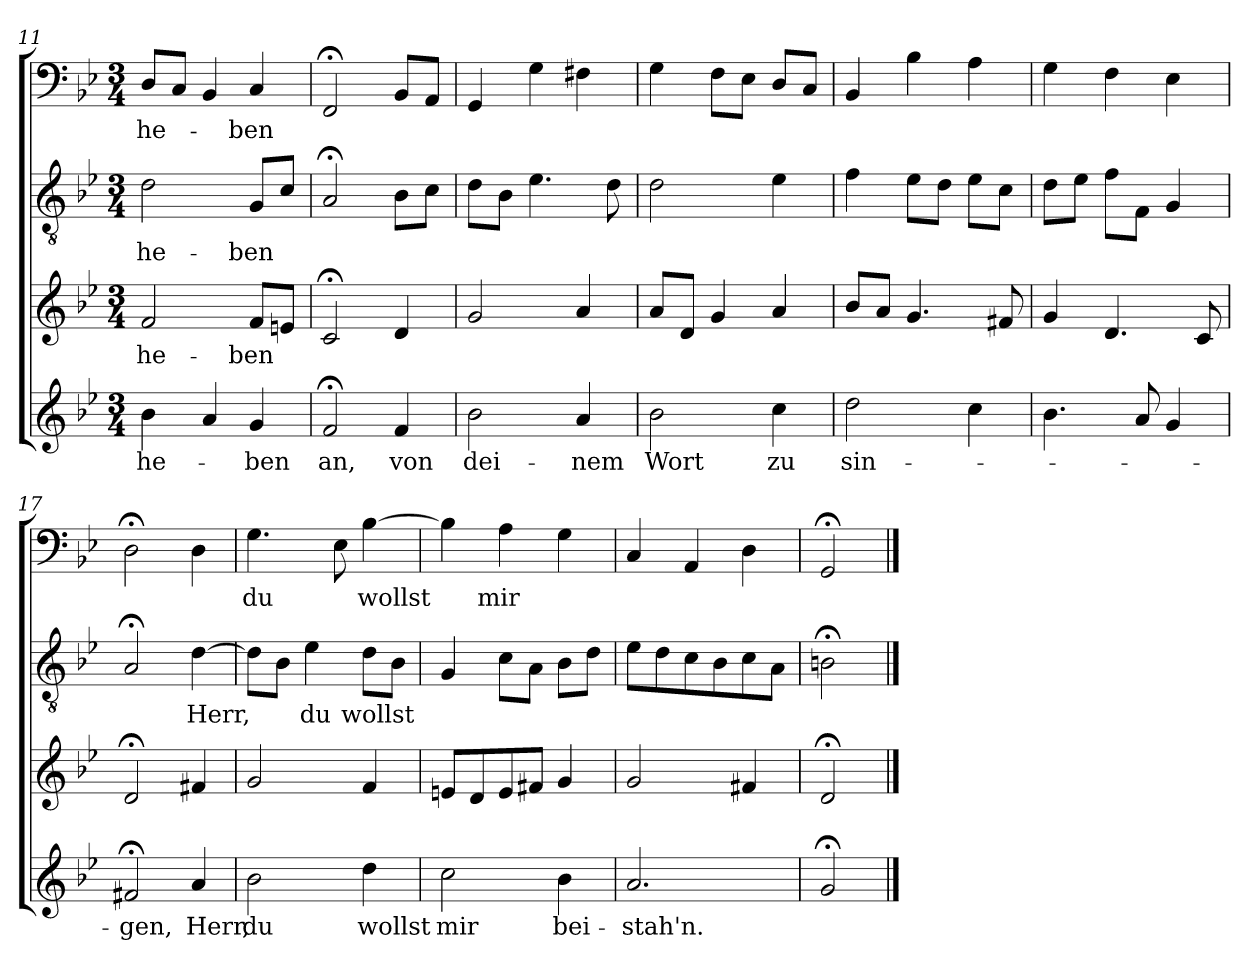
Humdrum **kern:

**kern	**text	**kern	**text	**kern	**text	**kern	**text
*part4	*part4	*part3	*part3	*part2	*part2	*part1	*part1
*staff4	*staff4	*staff3	*staff3	*staff2	*staff2	*staff1	*staff1
*clefG2	*	*clefG2	*	*clefGv2	*	*clefF4	*
*k[b-e-]	*	*k[b-e-]	*	*k[b-e-]	*	*k[b-e-]	*
*g:	*	*g:	*	*g:	*	*g:	*
*M3/4	*	*M3/4	*	*M3/4	*	*M3/4	*
=11	=11	=11	=11	=11	=11	=11	=11
4b-\	he-	2f/	he-	2d\	he-	8D/L	he-
.	.	.	.	.	.	8C/J	.
4a/	.	.	.	.	.	4BB-/	.
4g/	-ben	8f/L	-ben	8G/L	-ben	4C/	-ben
.	.	8en/J	.	8c/J	.	.	.
=12	=12	=12	=12	=12	=12	=12	=12
2f;</	an,	2c;</	.	2A;</	.	2FF;</	.
4f/	von	4d/	.	8B-\L	.	8BB-/L	.
.	.	.	.	8c\J	.	8AA/J	.
=13	=13	=13	=13	=13	=13	=13	=13
2b-\	dei-	2g/	.	8d\L	.	4GG/	.
.	.	.	.	8B-\J	.	.	.
.	.	.	.	4.e-\	.	4G\	.
4a/	-nem	4a/	.	.	.	4F#X\	.
.	.	.	.	8d\	.	.	.
=14	=14	=14	=14	=14	=14	=14	=14
2b-\	Wort	8a/L	.	2d\	.	4G\	.
.	.	8d/J	.	.	.	.	.
.	.	4g/	.	.	.	8F\L	.
.	.	.	.	.	.	8E-\J	.
4cc\	zu	4a/	.	4e-\	.	8D/L	.
.	.	.	.	.	.	8C/J	.
=15	=15	=15	=15	=15	=15	=15	=15
2dd\	sin-	8b-/L	.	4f\	.	4BB-/	.
.	.	8a/J	.	.	.	.	.
.	.	4.g/	.	8e-\L	.	4B-\	.
.	.	.	.	8d\J	.	.	.
4cc\	.	.	.	8e-\L	.	4A\	.
.	.	8f#X/	.	8c\J	.	.	.
=16	=16	=16	=16	=16	=16	=16	=16
4.b-\	.	4g/	.	8d\L	.	4G\	.
.	.	.	.	8e-\J	.	.	.
.	.	4.d/	.	8f\L	.	4F\	.
8a/	.	.	.	8F\J	.	.	.
4g/	.	.	.	4G/	.	4E-\	.
.	.	8c/	.	.	.	.	.
=17	=17	=17	=17	=17	=17	=17	=17
2f#X;</	-gen,	2d;</	.	2A;</	.	2D;<\	.
4a/	Herr,	4f#X/	.	[4d\	Herr,	4D\	.
=18	=18	=18	=18	=18	=18	=18	=18
2b-\	du	2g/	.	8d\L]	.	4.G\	du
.	.	.	.	8B-\J	.	.	.
.	.	.	.	4e-\	du	.	.
.	.	.	.	.	.	8E-\	.
4dd\	wollst	4f/	.	8d\L	wollst	[4B-\	wollst
.	.	.	.	8B-\J	.	.	.
=19	=19	=19	=19	=19	=19	=19	=19
2cc\	mir	8en/L	.	4G/	.	4B-\]	.
.	.	8d/	.	.	.	.	.
.	.	8e/	.	8c\L	.	4A\	mir
.	.	8f#X/J	.	8A\J	.	.	.
4b-\	bei-	4g/	.	8B-\L	.	4G\	.
.	.	.	.	8d\J	.	.	.
=20	=20	=20	=20	=20	=20	=20	=20
2.a/	-stah'n.	2g/	.	8e-\L	.	4C/	.
.	.	.	.	8d\	.	.	.
.	.	.	.	8c\	.	4AA/	.
.	.	.	.	8B-\	.	.	.
.	.	4f#X/	.	8c\	.	4D\	.
.	.	.	.	8A\J	.	.	.
=21	=21	=21	=21	=21	=21	=21	=21
2g;</	.	2d;</	.	2Bn;<\	.	2GG;</	.
==	==	==	==	==	==	==	==
*-	*-	*-	*-	*-	*-	*-	*-
